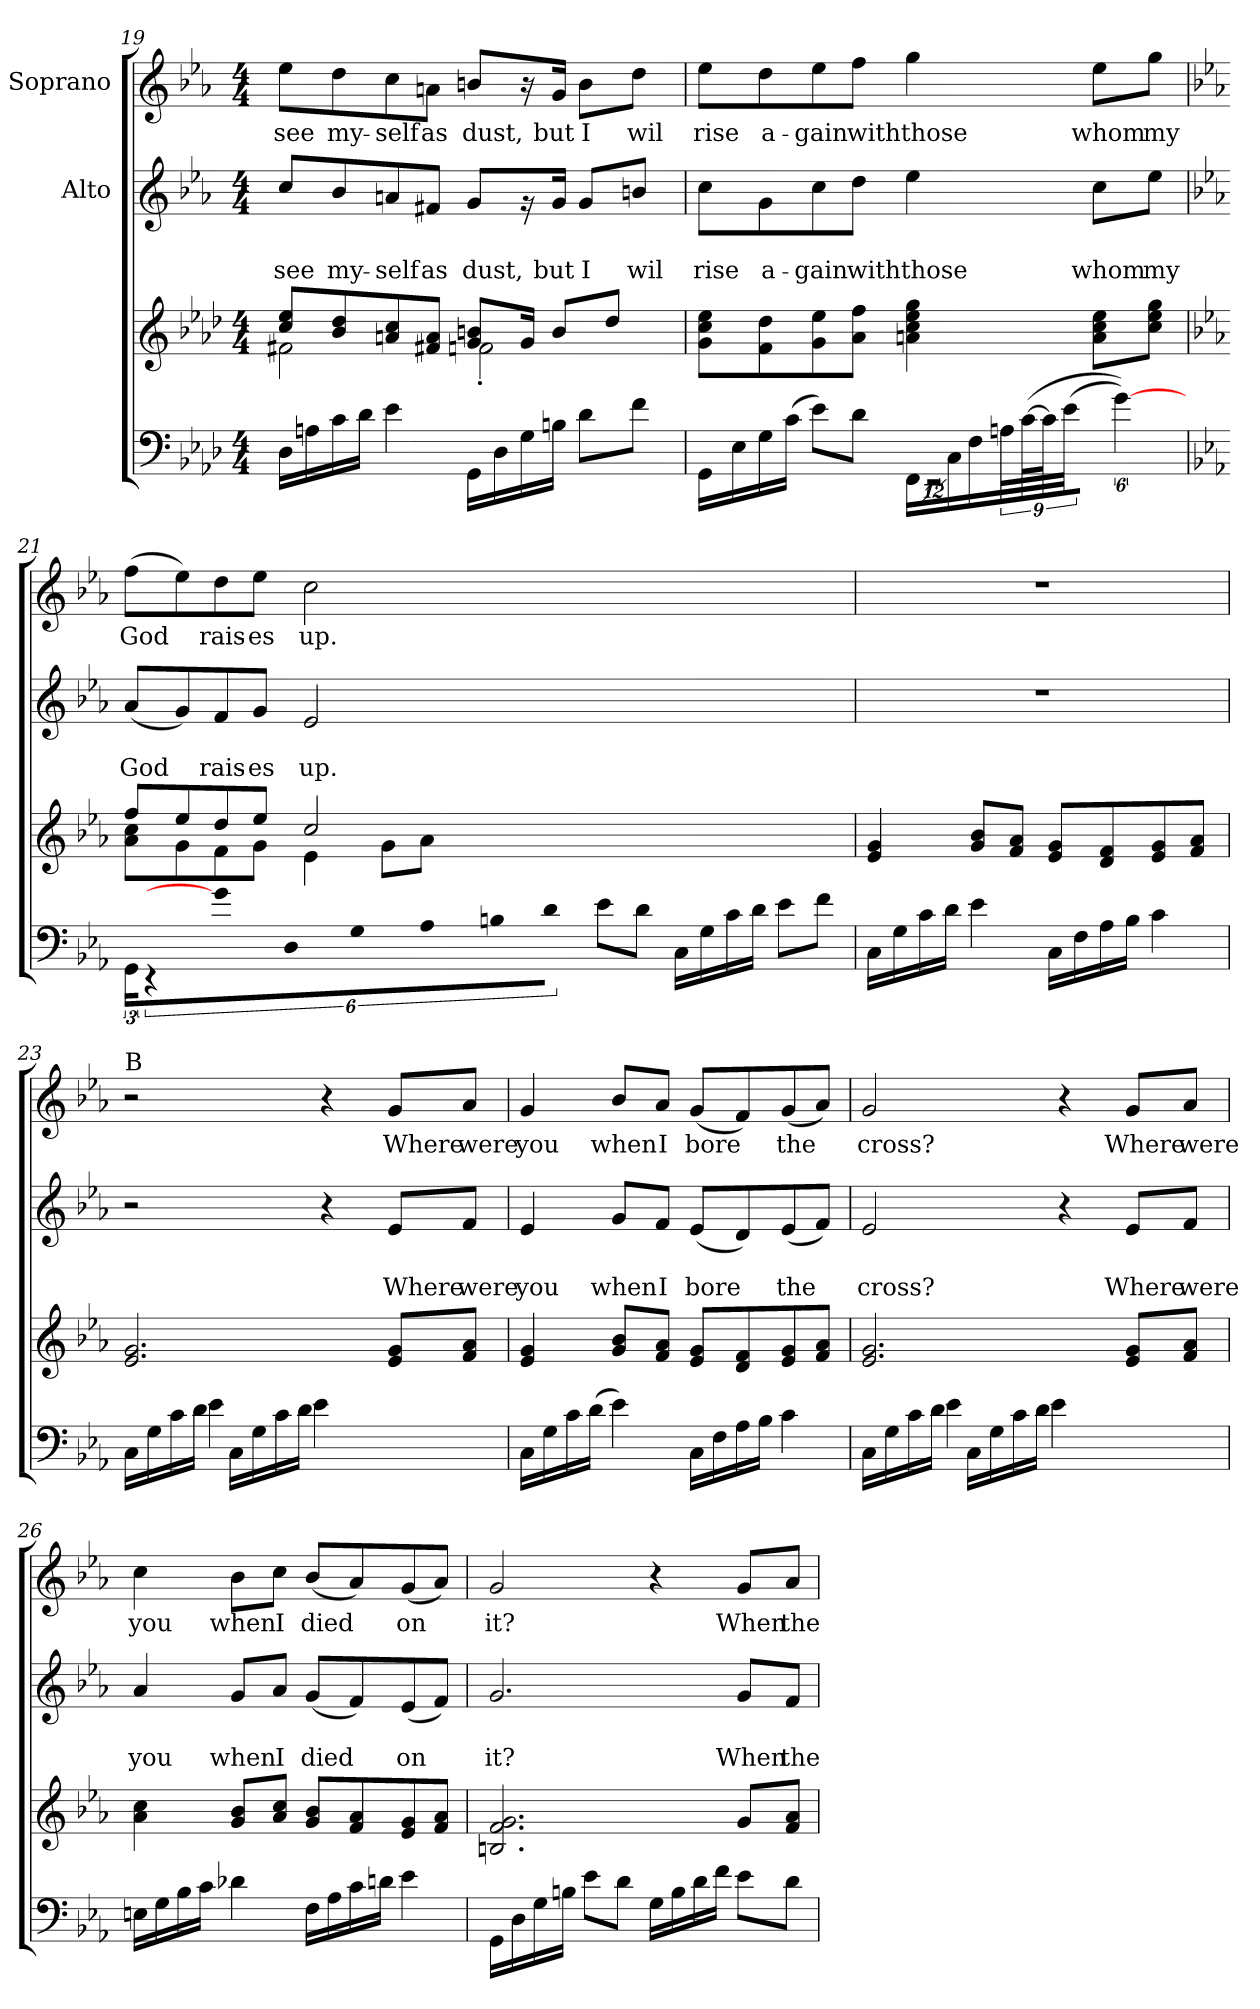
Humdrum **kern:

**kern	**kern	**kern	**text	**text	**kern	**text
*part4	*part3	*part2	*part2	*part2	*part1	*part1
*staff4	*staff3	*staff2	*staff2	*staff2	*staff1	*staff1
*	*	*I"Alto	*	*	*I"Soprano	*
*clefF4	*clefG2	*clefG2	*	*	*clefG2	*
*k[b-e-a-d-]	*k[b-e-a-d-]	*k[b-e-a-]	*	*	*k[b-e-a-]	*
*A-:	*A-:	*E-:	*	*	*E-:	*
*M4/4	*M4/4	*M4/4	*	*	*M4/4	*
=19	=19	=19	=19	=19	=19	=19
*	*^	*	*	*	*	*
!	!	!	!	!	!LO:LY:b	!	!LO:LY:b
16D-\LL	8cc/ 8ee-/L	2f#X\	8cc/L	.	see	8ee-\L	see
16An\	.	.	.	.	.	.	.
!	!	!	!	!	!LO:LY:b	!	!LO:LY:b
16c\	8b-/ 8dd-/	.	8b-/	.	my-	8dd\	my-
16d-\JJ	.	.	.	.	.	.	.
!	!	!	!	!	!LO:LY:b	!	!LO:LY:b
4e-\	8an/ 8cc/	.	8an/	.	-self	8cc\	-self
!	!	!	!	!	!LO:LY:b	!	!LO:LY:b
.	8f#X/ 8a/J	.	8f#X/J	.	as	8an\J	as
!	!	!	!	!	!LO:LY:b	!	!LO:LY:b
16GG\LL	8g/ 8bn/L	2fn'<\	8g/L	.	dust,	8bn/L	dust,
16D-\	.	.	.	.	.	.	.
16G\	16g/Jk	.	16rf	.	.	16ra	.
!	!	!	!	!	!LO:LY:b	!	!LO:LY:b
16Bn\JJ	8b/L	.	16g/Jk	.	but	16g/Jk	but
!	!	!	!	!	!LO:LY:b	!	!LO:LY:b
8d-\L	.	.	8g/L	.	I	8b\L	I
.	8dd-/J	.	.	.	.	.	.
!	!	!	!	!	!LO:LY:b	!	!LO:LY:b
8f\J	.	.	8bn/J	.	wil	8dd\J	wil
.	16ryy	.	.	.	.	.	.
*	*v	*v	*	*	*	*	*
=20	=20	=20	=20	=20	=20	=20
*^	*	*	*	*	*	*
*	*^	*	*	*	*	*	*
!	!	!	!	!	!	!LO:LY:b	!	!LO:LY:b
16GG\LL	24ryy	24ryy	8g\ 8cc\ 8ee-\L	8cc\L	.	rise	8ee-\L	rise
.	2ryy	2.ryy	.	.	.	.	.	.
16E-\	.	.	.	.	.	.	.	.
!	!	!	!	!	!	!LO:LY:b	!	!LO:LY:b
16G\	.	.	8f\ 8dd-\	8g\	.	a-	8dd\	a-
(>16c\JJ	.	.	.	.	.	.	.	.
!	!	!	!	!	!	!LO:LY:b	!	!LO:LY:b
8e-\L)	.	.	8g\ 8ee-\	8cc\	.	-gain	8ee-\	-gain
!	!	!	!	!	!	!LO:LY:b	!	!LO:LY:b
8d-\J	.	.	8a-\ 8ff\J	8dd\J	.	with	8ff\J	with
!	!	!	!	!	!	!LO:LY:b	!	!LO:LY:b
16FF\LL	.	.	4an\ 4cc\ 4ee-\ 4gg\	4ee-\	.	those	4gg\	those
.	24%11rEE	.	.	.	.	.	.	.
*Xtuplet	*	*	*	*	*	*	*	*
24C\	.	.	.	.	.	.	.	.
24F\	.	.	.	.	.	.	.	.
*tuplet	*	*	*	*	*	*	*	*
36An\	.	.	.	.	.	.	.	.
(>[72c\	.	.	.	.	.	.	.	.
72c\]	.	.	.	.	.	.	.	.
(>36e-\JJ	.	.	.	.	.	.	.	.
48%13ryy	.	.	.	.	.	.	.	.
!	!	!	!	!	!	!LO:LY:b	!	!LO:LY:b
.	.	.	8a\ 8cc\ 8ee-\L	8cc\L	.	whom	8ee-\L	whom
.	.	[24%5g\))	.	.	.	.	.	.
!	!	!	!	!	!	!LO:LY:b	!	!LO:LY:b
.	.	.	8cc\ 8ee-\ 8gg\J	8ee-\J	.	my	8gg\J	my
*v	*v	*v	*	*	*	*	*	*
!!LO:LB:g=z
=21	=21	=21	=21	=21	=21	=21
*k[b-e-a-]	*k[b-e-a-]	*	*	*	*	*
*E-:	*E-:	*	*	*	*	*
*	*^	*	*	*	*	*
!	!	!	!	!	!LO:LY:b	!	!LO:LY:b
24GG\LL	8ff/L	8a-\ 8cc\L	(<8a-/L	.	God	(>8ff\L	God
24%5rEE	.	.	.	.	.	.	.
.	8ee-/	8g\	8g/)	.	.	8ee-\)	.
!	!	!	!	!	!LO:LY:b	!	!LO:LY:b
24g\]	8dd/	8f\	8f/	.	rais-	8dd\	rais-
24D\	.	.	.	.	.	.	.
24G\	.	.	.	.	.	.	.
!	!	!	!	!	!LO:LY:b	!	!LO:LY:b
24A-\	8ee-/J	8g\J	8g/J	.	-es	8ee-\J	-es
24Bn\	.	.	.	.	.	.	.
24d\JJ	.	.	.	.	.	.	.
!	!	!	!	!	!LO:LY:b	!	!LO:LY:b
8e-\L	2cc/	4e-\	2e-/	.	up.	2cc\	up.
8d\J	.	.	.	.	.	.	.
16C\LL	.	8g\L	.	.	.	.	.
16G\	.	.	.	.	.	.	.
16c\	.	8a-\J	.	.	.	.	.
16d\JJ	.	.	.	.	.	.	.
8e-\L	4ryy	4ryy	4ryy	.	.	4ryy	.
8f\J	.	.	.	.	.	.	.
*	*v	*v	*	*	*	*	*
=22	=22	=22	=22	=22	=22	=22
16C\LL	4e-/ 4g/	1r	.	.	1r	.
16G\	.	.	.	.	.	.
16c\	.	.	.	.	.	.
16d\JJ	.	.	.	.	.	.
4e-\	8g/ 8b-/L	.	.	.	.	.
.	8f/ 8a-/J	.	.	.	.	.
16C\LL	8e-/ 8g/L	.	.	.	.	.
16F\	.	.	.	.	.	.
16A-\	8d/ 8f/	.	.	.	.	.
16B-\JJ	.	.	.	.	.	.
4c\	8e-/ 8g/	.	.	.	.	.
.	8f/ 8a-/J	.	.	.	.	.
!!LO:LB:g=z
=23	=23	=23	=23	=23	=23	=23
*^	*	*	*	*	*	*
!	!	!	!	!	!	!LO:TX:a:t=B	!
16C\LL	8.ryy	2.e-/ 2.g/	2r	.	.	2r	.
16G\	.	.	.	.	.	.	.
16c\	.	.	.	.	.	.	.
(<16d\JJ	4e-\)	.	.	.	.	.	.
16C\LL	.	.	.	.	.	.	.
16G\	.	.	.	.	.	.	.
16c\	.	.	.	.	.	.	.
(<16d\JJ	4e-\)	.	.	.	.	.	.
4ryy	.	.	4r	.	.	4r	.
.	4ryy	.	.	.	.	.	.
!	!	!	!	!	!LO:LY:b	!	!LO:LY:b
16ryy	.	8e-/ 8g/L	8e-/L	.	Where	8g/L	Where
8.ryy	.	.	.	.	.	.	.
!	!	!	!	!	!LO:LY:b	!	!LO:LY:b
.	.	8f/ 8a-/J	8f/J	.	were	8a-/J	were
.	16ryy	.	.	.	.	.	.
=24	=24	=24	=24	=24	=24	=24	=24
!	!	!	!	!	!LO:LY:b	!	!LO:LY:b
*v	*v	*	*	*	*	*	*
16C\LL	4e-/ 4g/	4e-/	.	you	4g/	you
16G\	.	.	.	.	.	.
16c\	.	.	.	.	.	.
(<16d\JJ	.	.	.	.	.	.
!	!	!	!	!LO:LY:b	!	!LO:LY:b
4e-\)	8g/ 8b-/L	8g/L	.	when	8b-/L	when
!	!	!	!	!LO:LY:b	!	!LO:LY:b
.	8f/ 8a-/J	8f/J	.	I	8a-/J	I
!	!	!	!	!LO:LY:b	!	!LO:LY:b
16C\LL	8e-/ 8g/L	(<8e-/L	.	bore	(<8g/L	bore
16F\	.	.	.	.	.	.
16A-\	8d/ 8f/	8d/)	.	.	8f/)	.
16B-\JJ	.	.	.	.	.	.
!	!	!	!	!LO:LY:b	!	!LO:LY:b
4c\	8e-/ 8g/	(<8e-/	.	the	(<8g/	the
.	8f/ 8a-/J	8f/J)	.	.	8a-/J)	.
=25	=25	=25	=25	=25	=25	=25
*^	*	*	*	*	*	*
!	!	!	!	!	!LO:LY:b	!	!LO:LY:b
16C\LL	8.ryy	2.e-/ 2.g/	2e-/	.	cross?	2g/	cross?
16G\	.	.	.	.	.	.	.
16c\	.	.	.	.	.	.	.
16d\JJ	4e-\	.	.	.	.	.	.
16C\LL	.	.	.	.	.	.	.
16G\	.	.	.	.	.	.	.
16c\	.	.	.	.	.	.	.
(<16d\JJ	4e-\)	.	.	.	.	.	.
4ryy	.	.	4r	.	.	4r	.
.	4ryy	.	.	.	.	.	.
!	!	!	!	!	!LO:LY:b	!	!LO:LY:b
16ryy	.	8e-/ 8g/L	8e-/L	.	Where	8g/L	Where
8.ryy	.	.	.	.	.	.	.
!	!	!	!	!	!LO:LY:b	!	!LO:LY:b
.	.	8f/ 8a-/J	8f/J	.	were	8a-/J	were
.	16ryy	.	.	.	.	.	.
=26	=26	=26	=26	=26	=26	=26	=26
!	!	!	!	!	!LO:LY:b	!	!LO:LY:b
*v	*v	*	*	*	*	*	*
16En\LL	4a-\ 4cc\	4a-/	.	you	4cc\	you
16G\	.	.	.	.	.	.
16B-\	.	.	.	.	.	.
16c\JJ	.	.	.	.	.	.
!	!	!	!	!LO:LY:b	!	!LO:LY:b
4d-X\	8g/ 8b-/L	8g/L	.	when	8b-\L	when
!	!	!	!	!LO:LY:b	!	!LO:LY:b
.	8a-/ 8cc/J	8a-/J	.	I	8cc\J	I
!	!	!	!	!LO:LY:b	!	!LO:LY:b
16F\LL	8g/ 8b-/L	(<8g/L	.	died	(<8b-/L	died
16A-\	.	.	.	.	.	.
16c\	8f/ 8a-/	8f/)	.	.	8a-/)	.
16dn\JJ	.	.	.	.	.	.
!	!	!	!	!LO:LY:b	!	!LO:LY:b
4e-\	8e-/ 8g/	(<8e-/	.	on	(<8g/	on
.	8f/ 8a-/J	8f/J)	.	.	8a-/J)	.
!!LO:PB:g=z
=27	=27	=27	=27	=27	=27	=27
!	!	!	!	!LO:LY:b	!	!LO:LY:b
16GG\LL	2.Bn/ 2.f/ 2.g/	2.g/	.	it?	2g/	it?
16D\	.	.	.	.	.	.
16G\	.	.	.	.	.	.
16Bn\JJ	.	.	.	.	.	.
8e-\L	.	.	.	.	.	.
8d\J	.	.	.	.	.	.
16G\LL	.	.	.	.	4r	.
16B\	.	.	.	.	.	.
16d\	.	.	.	.	.	.
16f\JJ	.	.	.	.	.	.
!	!	!	!	!LO:LY:b	!	!LO:LY:b
8e-\L	8g/L	8g/L	.	When	8g/L	When
!	!	!	!	!LO:LY:b	!	!LO:LY:b
8d\J	8f/ 8a-/J	8f/J	.	the	8a-/J	the
=	=	=	=	=	=	=
*-	*-	*-	*-	*-	*-	*-
